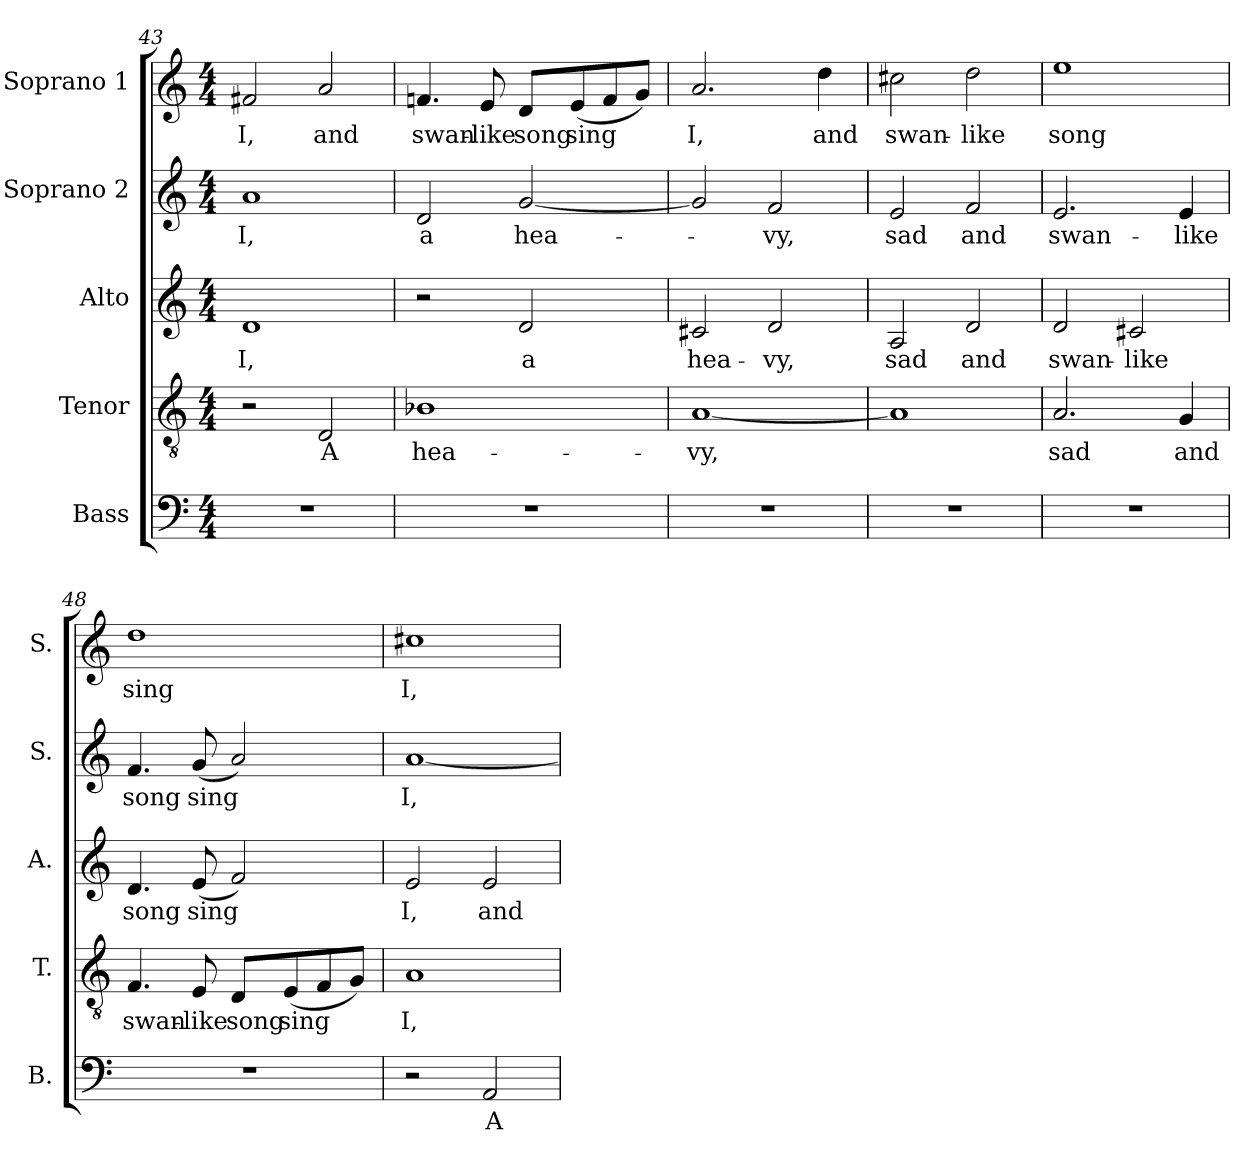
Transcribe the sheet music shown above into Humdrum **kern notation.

**kern	**text	**kern	**text	**kern	**text	**kern	**text	**kern	**text
*part5	*part5	*part4	*part4	*part3	*part3	*part2	*part2	*part1	*part1
*staff5	*staff5	*staff4	*staff4	*staff3	*staff3	*staff2	*staff2	*staff1	*staff1
*I"Bass	*	*I"Tenor	*	*I"Alto	*	*I"Soprano 2	*	*I"Soprano 1	*
*I'B.	*	*I'T.	*	*I'A.	*	*I'S.	*	*I'S.	*
*clefF4	*	*clefGv2	*	*clefG2	*	*clefG2	*	*clefG2	*
*	*	*ITrd7c12	*	*	*	*	*	*	*
*k[]	*	*k[]	*	*k[]	*	*k[]	*	*k[]	*
*C:	*	*C:	*	*C:	*	*C:	*	*C:	*
*M4/4	*	*M4/4	*	*M4/4	*	*M4/4	*	*M4/4	*
=43	=43	=43	=43	=43	=43	=43	=43	=43	=43
!	!	!	!	!	!LO:LY:b:color=#000000	!	!	!	!
!	!	!	!	!	!	!	!LO:LY:b:color=#000000	!	!
!	!	!	!	!	!	!	!	!	!LO:LY:b:color=#000000
1r	.	2r	.	1di	I,	1ai	I,	2f#Xi/	I,
!	!	!	!LO:LY:b:color=#000000	!	!	!	!	!	!
!	!	!	!	!	!	!	!	!	!LO:LY:b:color=#000000
.	.	2DDi/	A	.	.	.	.	2ai/	and
=44	=44	=44	=44	=44	=44	=44	=44	=44	=44
!	!	!	!LO:LY:b:color=#000000	!	!	!	!	!	!
!	!	!	!	!	!	!	!LO:LY:b:color=#000000	!	!
!	!	!	!	!	!	!	!	!	!LO:LY:b:color=#000000
1r	.	1BB-Xi	hea-	2r	.	2di/	a	4.fni/	swan-
!	!	!	!	!	!	!	!	!	!LO:LY:b:color=#000000
.	.	.	.	.	.	.	.	8ei/	-like
!	!	!	!	!	!LO:LY:b:color=#000000	!	!	!	!
!	!	!	!	!	!	!	!LO:LY:b:color=#000000	!	!
!	!	!	!	!	!	!	!	!	!LO:LY:b:color=#000000
.	.	.	.	2di/	a	[2gi/	hea-	8di/L	song
!	!	!	!	!	!	!	!	!	!LO:LY:b:color=#000000
.	.	.	.	.	.	.	.	(8ei/	sing
.	.	.	.	.	.	.	.	8fi/	.
.	.	.	.	.	.	.	.	8gi/J)	.
!!LO:LB:g=z
=45	=45	=45	=45	=45	=45	=45	=45	=45	=45
!	!	!	!LO:LY:b:color=#000000	!	!	!	!	!	!
!	!	!	!	!	!LO:LY:b:color=#000000	!	!	!	!
!	!	!	!	!	!	!	!	!	!LO:LY:b:color=#000000
1r	.	[1AAi	-vy,	2c#Xi/	hea-	2gi/]	.	2.ai/	I,
!	!	!	!	!	!LO:LY:b:color=#000000	!	!	!	!
!	!	!	!	!	!	!	!LO:LY:b:color=#000000	!	!
.	.	.	.	2di/	-vy,	2fi/	-vy,	.	.
!	!	!	!	!	!	!	!	!	!LO:LY:b:color=#000000
.	.	.	.	.	.	.	.	4ddi\	and
=46	=46	=46	=46	=46	=46	=46	=46	=46	=46
!	!	!	!	!	!LO:LY:b:color=#000000	!	!	!	!
!	!	!	!	!	!	!	!LO:LY:b:color=#000000	!	!
!	!	!	!	!	!	!	!	!	!LO:LY:b:color=#000000
1r	.	1AAi]	.	2Ai/	sad	2ei/	sad	2cc#Xi\	swan-
!	!	!	!	!	!LO:LY:b:color=#000000	!	!	!	!
!	!	!	!	!	!	!	!LO:LY:b:color=#000000	!	!
!	!	!	!	!	!	!	!	!	!LO:LY:b:color=#000000
.	.	.	.	2di/	and	2fi/	and	2ddi\	-like
=47	=47	=47	=47	=47	=47	=47	=47	=47	=47
!	!	!	!LO:LY:b:color=#000000	!	!	!	!	!	!
!	!	!	!	!	!LO:LY:b:color=#000000	!	!	!	!
!	!	!	!	!	!	!	!LO:LY:b:color=#000000	!	!
!	!	!	!	!	!	!	!	!	!LO:LY:b:color=#000000
1r	.	2.AAi/	sad	2di/	swan-	2.ei/	swan-	1eei	song
!	!	!	!	!	!LO:LY:b:color=#000000	!	!	!	!
.	.	.	.	2c#Xi/	-like	.	.	.	.
!	!	!	!LO:LY:b:color=#000000	!	!	!	!	!	!
!	!	!	!	!	!	!	!LO:LY:b:color=#000000	!	!
.	.	4GGi/	and	.	.	4ei/	-like	.	.
=48	=48	=48	=48	=48	=48	=48	=48	=48	=48
!	!	!	!LO:LY:b:color=#000000	!	!	!	!	!	!
!	!	!	!	!	!LO:LY:b:color=#000000	!	!	!	!
!	!	!	!	!	!	!	!LO:LY:b:color=#000000	!	!
!	!	!	!	!	!	!	!	!	!LO:LY:b:color=#000000
1r	.	4.FFi/	swan-	4.di/	song	4.fi/	song	1ddi	sing
!	!	!	!LO:LY:b:color=#000000	!	!	!	!	!	!
!	!	!	!	!	!LO:LY:b:color=#000000	!	!	!	!
!	!	!	!	!	!	!	!LO:LY:b:color=#000000	!	!
.	.	8EEi/	-like	(8ei/	sing	(8gi/	sing	.	.
!	!	!	!LO:LY:b:color=#000000	!	!	!	!	!	!
.	.	8DDi/L	song	2fi/)	.	2ai/)	.	.	.
!	!	!	!LO:LY:b:color=#000000	!	!	!	!	!	!
.	.	(8EEi/	sing	.	.	.	.	.	.
.	.	8FFi/	.	.	.	.	.	.	.
.	.	8GGi/J)	.	.	.	.	.	.	.
=49	=49	=49	=49	=49	=49	=49	=49	=49	=49
!	!	!	!LO:LY:b:color=#000000	!	!	!	!	!	!
!	!	!	!	!	!LO:LY:b:color=#000000	!	!	!	!
!	!	!	!	!	!	!	!LO:LY:b:color=#000000	!	!
!	!	!	!	!	!	!	!	!	!LO:LY:b:color=#000000
2r	.	1AAi	I,	2ei/	I,	[1ai	I,	1cc#Xi	I,
!	!LO:LY:b:color=#000000	!	!	!	!	!	!	!	!
!	!	!	!	!	!LO:LY:b:color=#000000	!	!	!	!
2AAi/	A	.	.	2ei/	and	.	.	.	.
=	=	=	=	=	=	=	=	=	=
*-	*-	*-	*-	*-	*-	*-	*-	*-	*-
